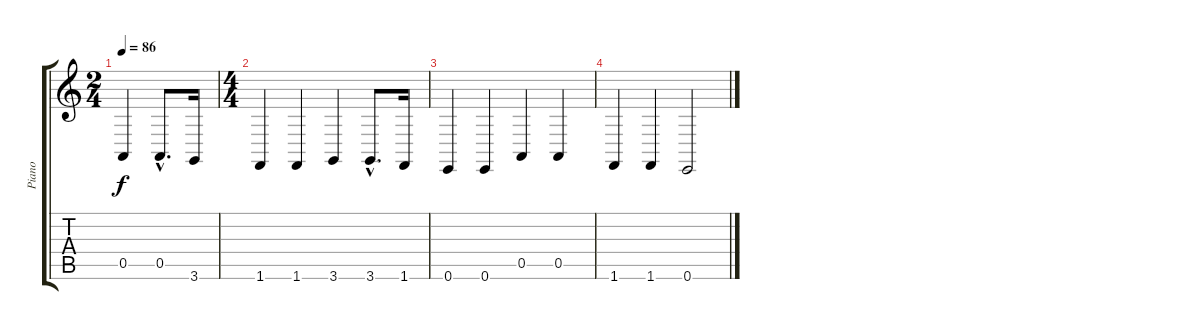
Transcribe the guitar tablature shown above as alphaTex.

\track ("Piano" "Piano") {instrument acousticgrandpiano}
\staff {score tabs}
\tuning (E4 B3 G3 D3 A2 E2) {hide}
\ts (2 4)
\tempo 86
\clef g2
\ks c
0.5.4{dy f} 0.5{hac}.8{d} 3.6.16 |
\ts (4 4)
1.6.4 1.6.4 3.6.4 3.6{hac}.8{d} 1.6.16 |
0.6.4 0.6.4 0.5.4 0.5.4 |
1.6.4 1.6.4 0.6.2
